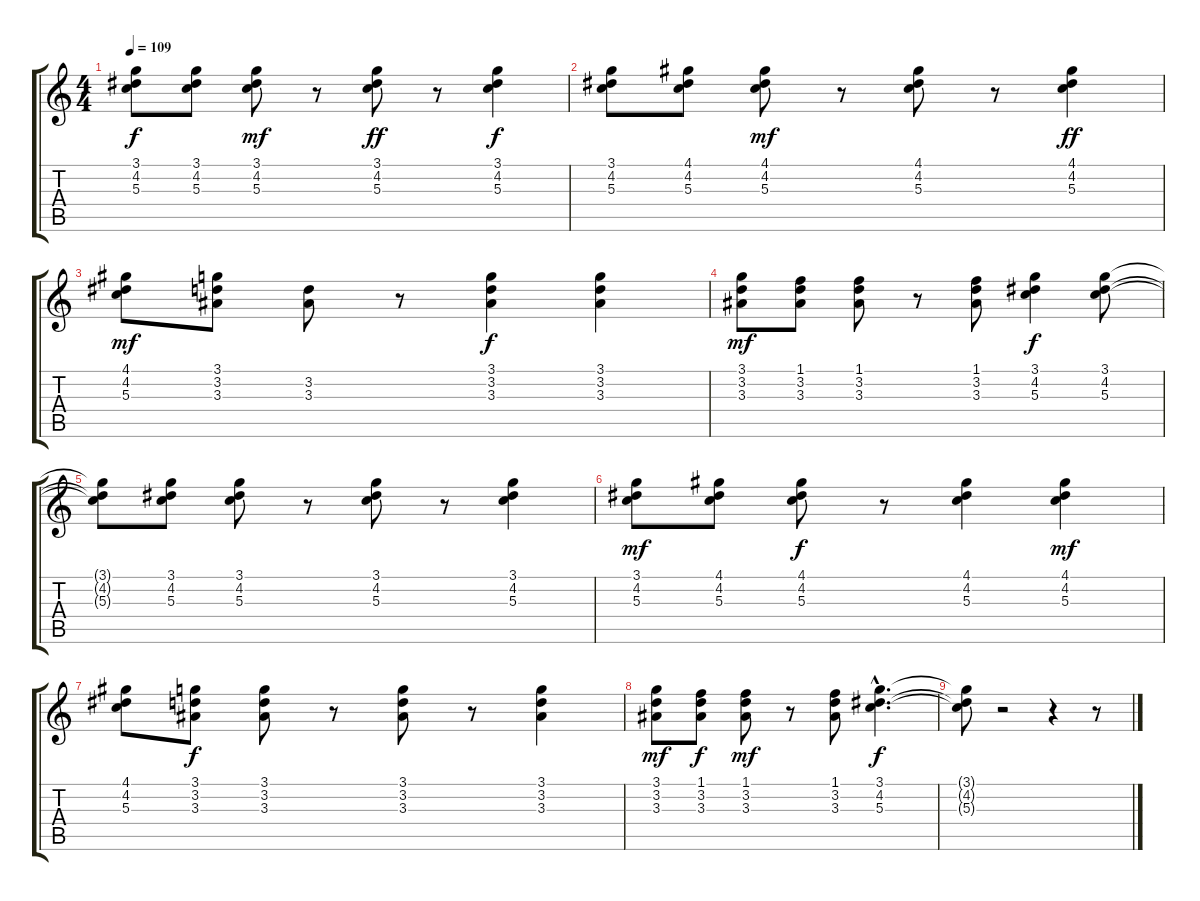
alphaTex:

\track "" {instrument acousticguitarsteel}
\staff {score tabs}
\tuning (E4 B3 G3 D3 A2 E2) {hide}
\ts (4 4)
\tempo 109
\clef g2
\ks c
(3.1{t} 4.2{t} 5.3{t}).8{dy f} (3.1 4.2 5.3).8 (3.1 4.2 5.3).8{dy mf} r.8 (3.1 4.2 5.3).8{dy ff} r.8 (3.1 4.2 5.3).4{dy f} |
(3.1 4.2 5.3).8 (4.1 4.2 5.3).8 (4.1 4.2 5.3).8{dy mf} r.8 (4.1 4.2 5.3).8 r.8 (4.1 4.2 5.3).4{dy ff} |
(4.1 4.2 5.3).8{dy mf} (3.1 3.2 3.3).8 (3.2 3.3).8 r.8 (3.1 3.2 3.3).4{dy f} (3.1 3.2 3.3).4 |
(3.1 3.2 3.3).8{dy mf} (1.1 3.2 3.3).8 (1.1 3.2 3.3).8 r.8 (1.1 3.2 3.3).8 (3.1 4.2 5.3).4{dy f} (3.1 4.2 5.3).8 |
(3.1{t} 4.2{t} 5.3{t}).8 (3.1 4.2 5.3).8 (3.1 4.2 5.3).8 r.8 (3.1 4.2 5.3).8 r.8 (3.1 4.2 5.3).4 |
(3.1 4.2 5.3).8{dy mf} (4.1 4.2 5.3).8 (4.1 4.2 5.3).8{dy f} r.8 (4.1 4.2 5.3).4 (4.1 4.2 5.3).4{dy mf} |
(4.1 4.2 5.3).8 (3.1 3.2 3.3).8{dy f} (3.1 3.2 3.3).8 r.8 (3.1 3.2 3.3).8 r.8 (3.1 3.2 3.3).4 |
(3.1 3.2 3.3).8{dy mf} (1.1 3.2 3.3).8{dy f} (1.1 3.2 3.3).8{dy mf} r.8 (1.1 3.2 3.3).8 (3.1{hac} 4.2{hac} 5.3{hac}).4{d dy f} |
(3.1{t} 4.2{t} 5.3{t}).8 r.2 r.4 r.8
